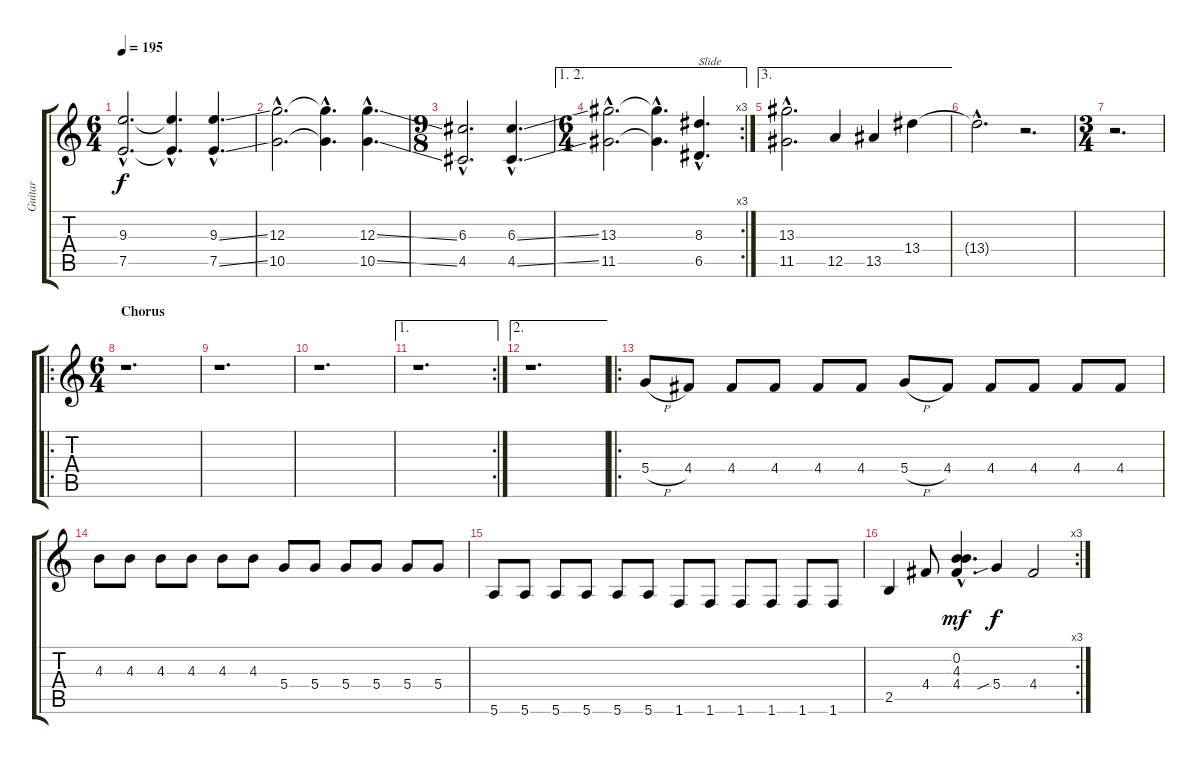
\track ("Guitar" "Guitar") {instrument overdrivenguitar}
\staff {score tabs}
\tuning (E4 B3 G3 D3 A2 E2) {hide}
\ts (6 4)
\tempo 195
\clef g2
\ks c
(9.3{hac} 7.5{hac}).2{d dy f} (9.3{hac t} 7.5{hac t}).4{d} (9.3{ss hac} 7.5{ss hac}).4{d} |
(12.3{hac} 10.5{hac}).2{d} (12.3{hac t} 10.5{hac t}).4{d} (12.3{ss hac} 10.5{ss hac}).4{d} |
\ts (9 8)
(6.3{hac} 4.5{hac}).2{d} (6.3{ss hac} 4.5{ss hac}).4{d} |
\ae (1 2)
\rc 3
\ts (6 4)
(13.3{hac} 11.5{hac}).2{d} (13.3{hac t} 11.5{hac t}).4{d} (8.3{hac} 6.5{hac}).4{d txt "Slide"} |
\ae 3
(13.3{hac} 11.5{hac}).2{d} 12.5.4 13.5.4 13.4.4 |
13.4{hac t}.2{d} r.2{d} |
\ts (3 4)
r.2{d} |
\ro
\ts (6 4)
\section ("" "Chorus")
r.1{d} |
r.1{d} |
r.1{d} |
\ae 1
\rc 2
r.1{d} |
\ae 2
r.1{d} |
\ro
5.4{h}.8{volume 13 balance 8 instrument distortionguitar} 4.4.8 4.4.8 4.4.8 4.4.8 4.4.8 5.4{h}.8 4.4.8 4.4.8 4.4.8 4.4.8 4.4.8 |
4.3.8{volume 13 balance 8 instrument distortionguitar} 4.3.8 4.3.8 4.3.8 4.3.8 4.3.8 5.4.8 5.4.8 5.4.8 5.4.8 5.4.8 5.4.8 |
5.6.8{volume 13 balance 8 instrument distortionguitar} 5.6.8 5.6.8 5.6.8 5.6.8 5.6.8 1.6.8 1.6.8 1.6.8 1.6.8 1.6.8 1.6.8 |
\rc 3
2.5.4{volume 13 balance 8 instrument distortionguitar} 4.4.8 (0.2{hac} 4.3{hac} 4.4{hac}).4{d dy mf} 5.4{sib}.4{dy f} 4.4.2
